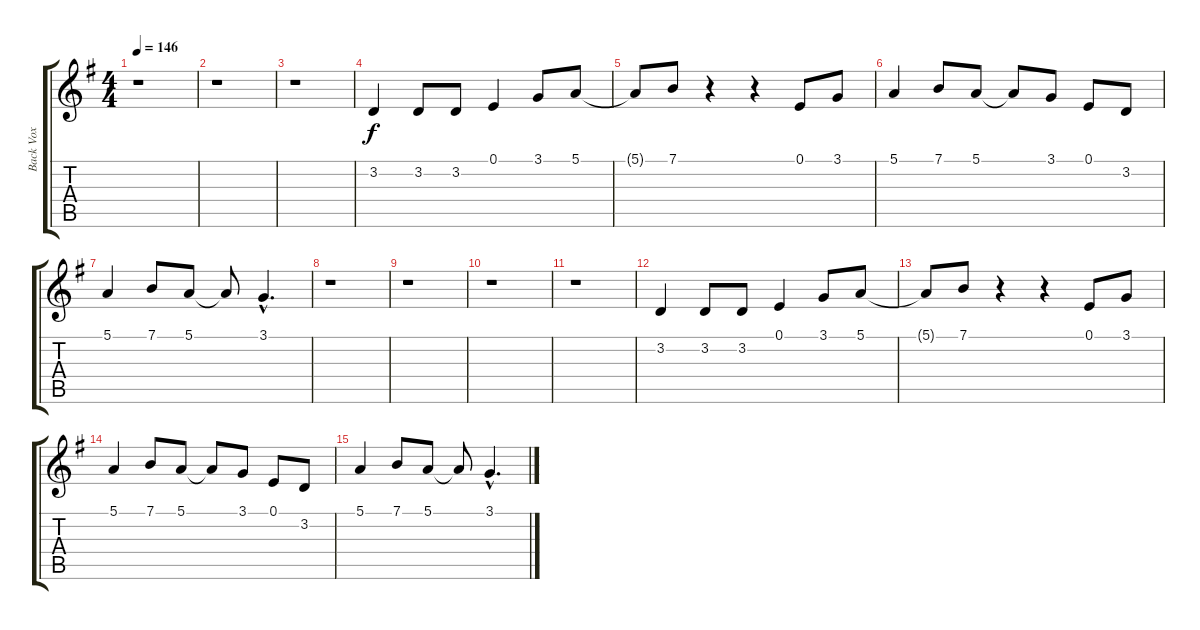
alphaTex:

\track ("Back Vox" "Back Vox") {instrument synthvoice}
\staff {score tabs}
\tuning (E4 B3 G3 D3 A2 E2) {hide}
\ts (4 4)
\tempo 146
\clef g2
\ks g
r.1{dy f} |
r.1 |
r.1 |
3.2.4 3.2.8 3.2.8 0.1.4 3.1.8 5.1.8 |
5.1{t}.8 7.1.8 r.4 r.4 0.1.8 3.1.8 |
5.1.4 7.1.8 5.1.8 5.1{t}.8 3.1.8 0.1.8 3.2.8 |
5.1.4 7.1.8 5.1.8 5.1{t}.8 3.1{hac}.4{d} |
r.1 |
r.1 |
r.1 |
r.1 |
3.2.4 3.2.8 3.2.8 0.1.4 3.1.8 5.1.8 |
5.1{t}.8 7.1.8 r.4 r.4 0.1.8 3.1.8 |
5.1.4 7.1.8 5.1.8 5.1{t}.8 3.1.8 0.1.8 3.2.8 |
5.1.4 7.1.8 5.1.8 5.1{t}.8 3.1{hac}.4{d}
